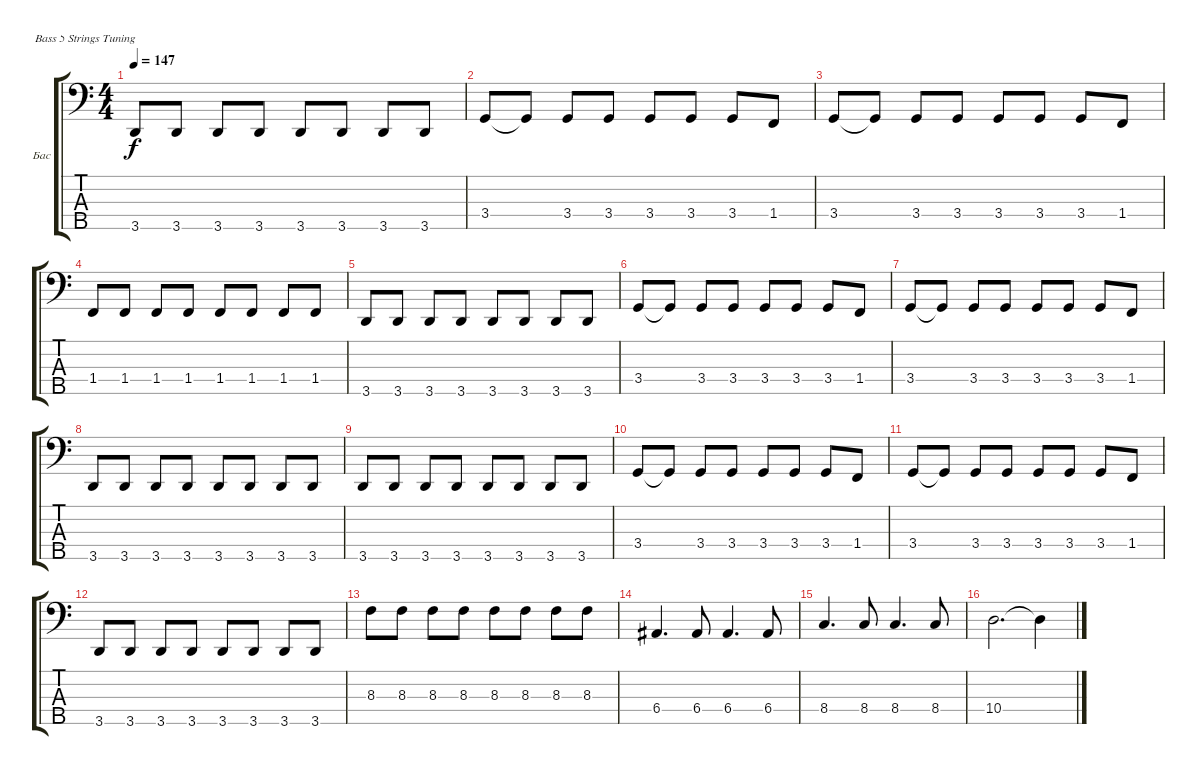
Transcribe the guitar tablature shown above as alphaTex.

\bracketExtendMode groupsimilarinstruments
\firstSystemTrackNameOrientation horizontal
\otherSystemsTrackNameOrientation horizontal
\track ("Бас 1" "Бас") {instrument electricbassfinger}
\staff {score tabs}
\tuning (G2 D2 A1 E1 B0)
\ts (4 4)
\tempo 147
\clef f4
\ks c
3.5.8{dy f} 3.5.8 3.5.8 3.5.8 3.5.8 3.5.8 3.5.8 3.5.8 |
3.4.8 3.4{t}.8 3.4.8 3.4.8 3.4.8 3.4.8 3.4.8 1.4.8 |
3.4.8 3.4{t}.8 3.4.8 3.4.8 3.4.8 3.4.8 3.4.8 1.4.8 |
1.4.8 1.4.8 1.4.8 1.4.8 1.4.8 1.4.8 1.4.8 1.4.8 |
3.5.8 3.5.8 3.5.8 3.5.8 3.5.8 3.5.8 3.5.8 3.5.8 |
3.4.8 3.4{t}.8 3.4.8 3.4.8 3.4.8 3.4.8 3.4.8 1.4.8 |
3.4.8 3.4{t}.8 3.4.8 3.4.8 3.4.8 3.4.8 3.4.8 1.4.8 |
3.5.8 3.5.8 3.5.8 3.5.8 3.5.8 3.5.8 3.5.8 3.5.8 |
3.5.8 3.5.8 3.5.8 3.5.8 3.5.8 3.5.8 3.5.8 3.5.8 |
3.4.8 3.4{t}.8 3.4.8 3.4.8 3.4.8 3.4.8 3.4.8 1.4.8 |
3.4.8 3.4{t}.8 3.4.8 3.4.8 3.4.8 3.4.8 3.4.8 1.4.8 |
3.5.8 3.5.8 3.5.8 3.5.8 3.5.8 3.5.8 3.5.8 3.5.8 |
8.3.8 8.3.8 8.3.8 8.3.8 8.3.8 8.3.8 8.3.8 8.3.8 |
6.4.4{d} 6.4.8 6.4.4{d} 6.4.8 |
8.4.4{d} 8.4.8 8.4.4{d} 8.4.8 |
10.4.2{d} 10.4{t}.4
